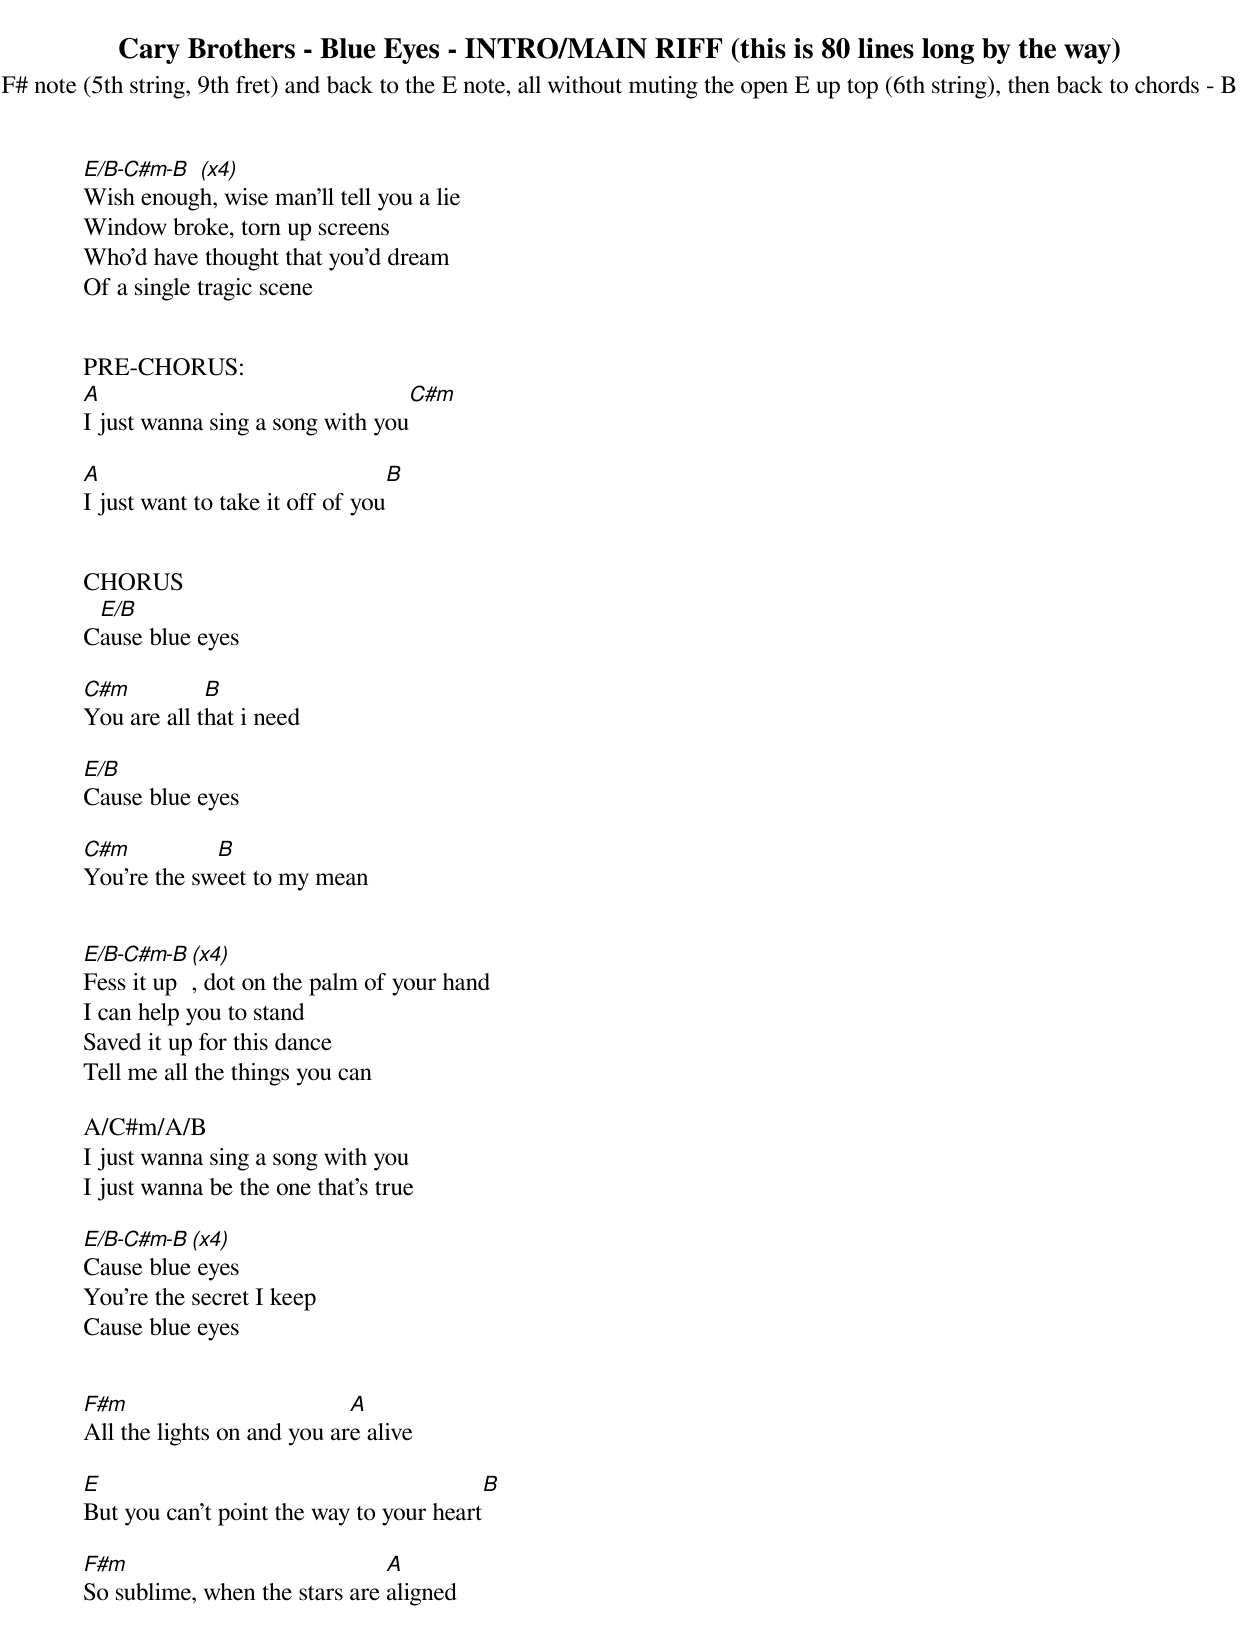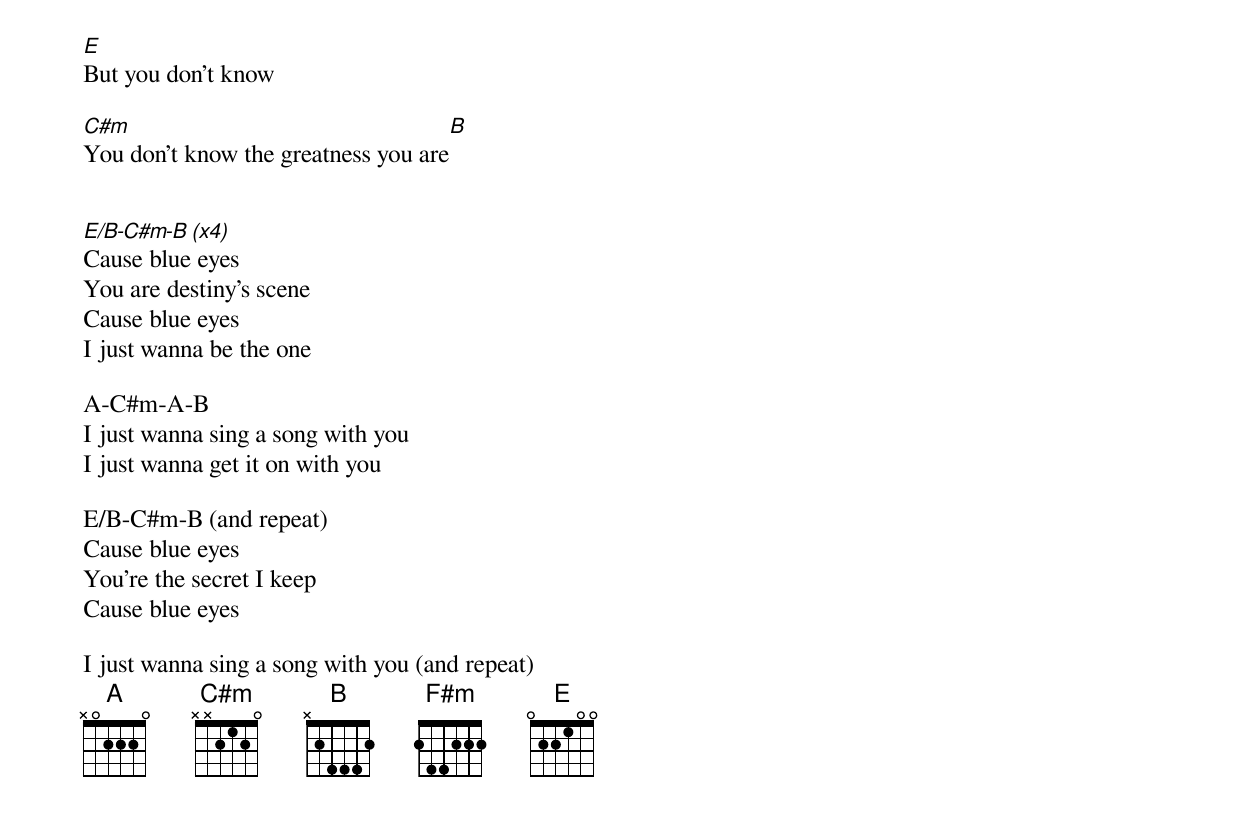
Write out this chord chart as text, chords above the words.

Cary Brothers - Blue Eyes - INTRO/MAIN RIFF (this is 80 lines long by the way)
E, then hammer on from E note (5 th string, 7th fret) to F# note (5th string, 9th fret) and back to the E note, all without muting the open E up top (6th string), then back to chords - B C#m B (x2) - this is played through verses and choruses

E/B-C#m-B (x4)
Wish enough, wise man'll tell you a lie
Window broke, torn up screens
Who'd have thought that you'd dream
Of a single tragic scene


PRE-CHORUS:
A                                        C#m
I just wanna sing a song with you

A                                     B
I just want to take it off of you


CHORUS
 E/B
Cause blue eyes

C#m          B
You are all that i need

E/B
Cause blue eyes

C#m          B
You're the sweet to my mean


E/B-C#m-B (x4)
Fess it up, dot on the palm of your hand
I can help you to stand
Saved it up for this dance
Tell me all the things you can

A/C#m/A/B
I just wanna sing a song with you
I just wanna be the one that's true

E/B-C#m-B (x4)
Cause blue eyes
You're the secret I keep
Cause blue eyes


F#m                         A
All the lights on and you are alive

E                                                  B
But you can't point the way to your heart

F#m                            A
So sublime, when the stars are aligned

E
But you don't know

C#m                                         B
You don't know the greatness you are


E/B-C#m-B (x4)
Cause blue eyes
You are destiny's scene
Cause blue eyes
I just wanna be the one

A-C#m-A-B
I just wanna sing a song with you
I just wanna get it on with you

E/B-C#m-B (and repeat)
Cause blue eyes
You're the secret I keep
Cause blue eyes

I just wanna sing a song with you (and repeat)
